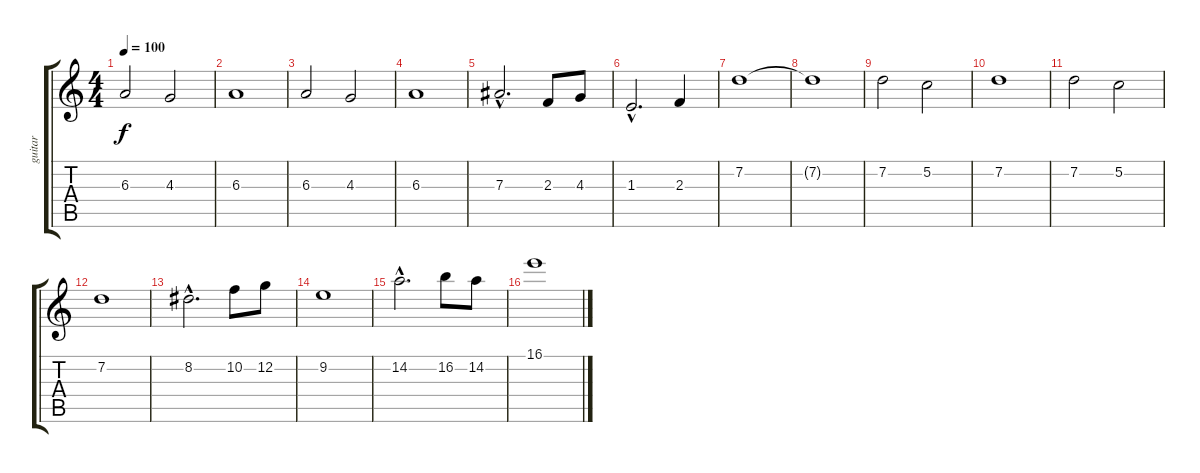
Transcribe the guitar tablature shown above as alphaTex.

\track ("guitar" "guitar") {instrument electricguitarjazz}
\staff {score tabs}
\tuning (C4 G3 Eb3 Bb2 F2 C2) {hide}
\ts (4 4)
\tempo 100
\clef g2
\ks c
6.3.2{dy f volume 16 instrument overdrivenguitar} 4.3.2 |
6.3.1 |
6.3.2 4.3.2 |
6.3.1 |
7.3{hac}.2{d} 2.3.8 4.3.8 |
1.3{hac}.2{d} 2.3.4 |
7.2.1 |
7.2{t}.1 |
7.2.2 5.2.2 |
7.2.1 |
7.2.2 5.2.2 |
7.2.1 |
8.2{hac}.2{d} 10.2.8 12.2.8 |
9.2.1 |
14.2{hac}.2{d} 16.2.8 14.2.8 |
16.1.1
